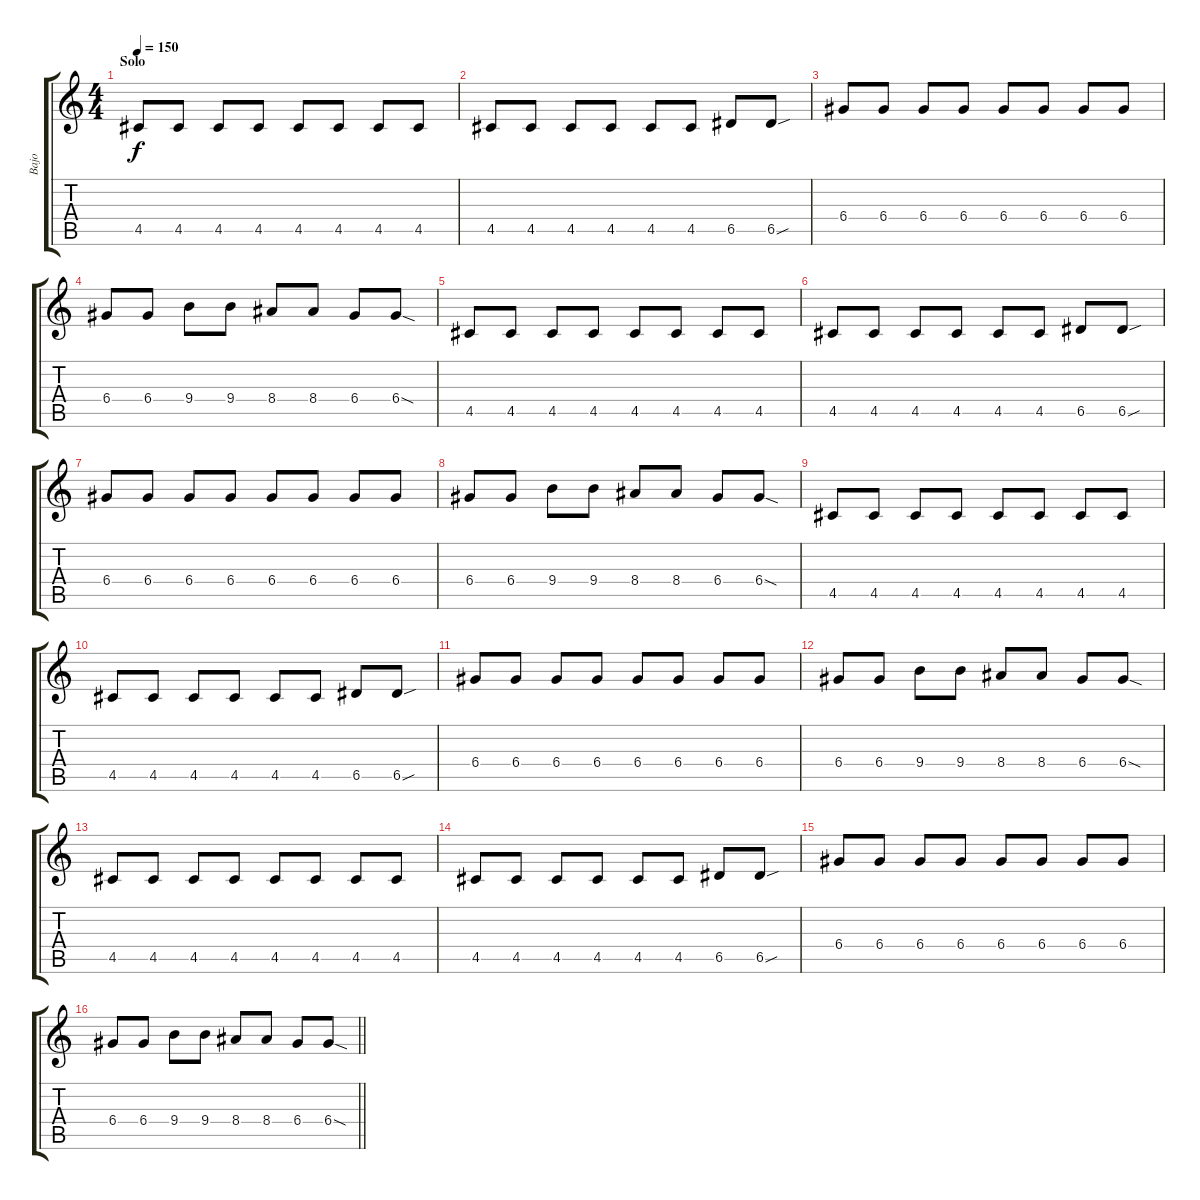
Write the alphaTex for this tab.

\track ("Bajo" "Bajo") {instrument electricbasspick}
\staff {score tabs}
\tuning (E4 B3 G3 D3 A2 E2) {hide}
\ts (4 4)
\section ("" "Solo")
\tempo 150
\clef g2
\ks c
4.5.8{dy f} 4.5.8 4.5.8 4.5.8 4.5.8 4.5.8 4.5.8 4.5.8 |
4.5.8 4.5.8 4.5.8 4.5.8 4.5.8 4.5.8 6.5.8 6.5{sou}.8 |
6.4.8 6.4.8 6.4.8 6.4.8 6.4.8 6.4.8 6.4.8 6.4.8 |
6.4.8 6.4.8 9.4.8 9.4.8 8.4.8 8.4.8 6.4.8 6.4{sod}.8 |
4.5.8 4.5.8 4.5.8 4.5.8 4.5.8 4.5.8 4.5.8 4.5.8 |
4.5.8 4.5.8 4.5.8 4.5.8 4.5.8 4.5.8 6.5.8 6.5{sou}.8 |
6.4.8 6.4.8 6.4.8 6.4.8 6.4.8 6.4.8 6.4.8 6.4.8 |
6.4.8 6.4.8 9.4.8 9.4.8 8.4.8 8.4.8 6.4.8 6.4{sod}.8 |
4.5.8 4.5.8 4.5.8 4.5.8 4.5.8 4.5.8 4.5.8 4.5.8 |
4.5.8 4.5.8 4.5.8 4.5.8 4.5.8 4.5.8 6.5.8 6.5{sou}.8 |
6.4.8 6.4.8 6.4.8 6.4.8 6.4.8 6.4.8 6.4.8 6.4.8 |
6.4.8 6.4.8 9.4.8 9.4.8 8.4.8 8.4.8 6.4.8 6.4{sod}.8 |
4.5.8 4.5.8 4.5.8 4.5.8 4.5.8 4.5.8 4.5.8 4.5.8 |
4.5.8 4.5.8 4.5.8 4.5.8 4.5.8 4.5.8 6.5.8 6.5{sou}.8 |
6.4.8 6.4.8 6.4.8 6.4.8 6.4.8 6.4.8 6.4.8 6.4.8 |
\barLineRight lightlight
6.4.8 6.4.8 9.4.8 9.4.8 8.4.8 8.4.8 6.4.8 6.4{sod}.8
